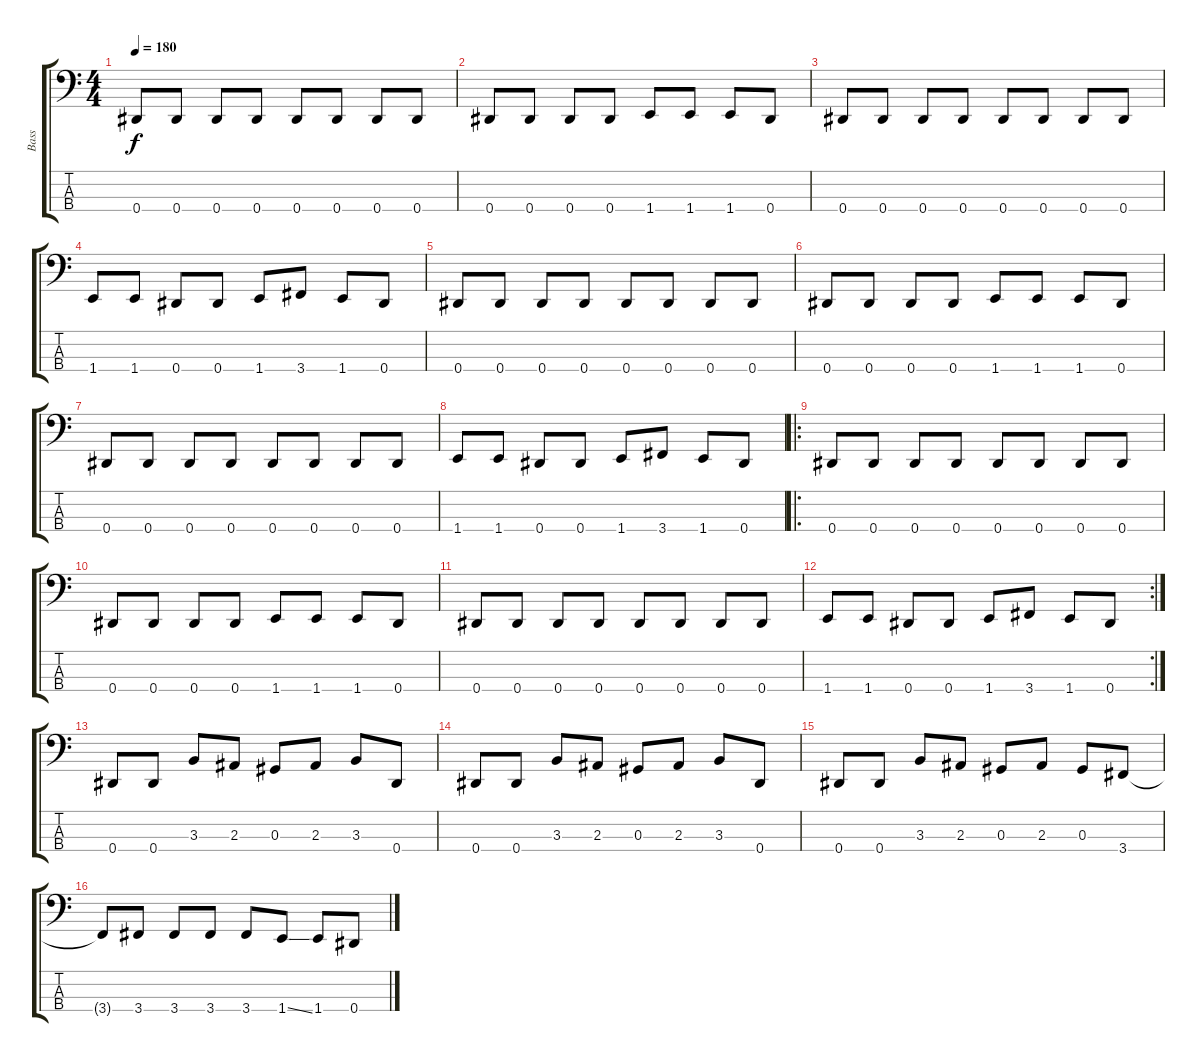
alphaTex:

\track ("Bass" "Bass") {instrument electricbasspick}
\staff {score tabs}
\tuning (Gb2 Db2 Ab1 Eb1) {hide}
\ts (4 4)
\tempo 180
\clef f4
\ks c
0.4.8{dy f} 0.4.8 0.4.8 0.4.8 0.4.8 0.4.8 0.4.8 0.4.8 |
0.4.8 0.4.8 0.4.8 0.4.8 1.4.8 1.4.8 1.4.8 0.4.8 |
0.4.8 0.4.8 0.4.8 0.4.8 0.4.8 0.4.8 0.4.8 0.4.8 |
1.4.8 1.4.8 0.4.8 0.4.8 1.4.8 3.4.8 1.4.8 0.4.8 |
0.4.8 0.4.8 0.4.8 0.4.8 0.4.8 0.4.8 0.4.8 0.4.8 |
0.4.8 0.4.8 0.4.8 0.4.8 1.4.8 1.4.8 1.4.8 0.4.8 |
0.4.8 0.4.8 0.4.8 0.4.8 0.4.8 0.4.8 0.4.8 0.4.8 |
1.4.8 1.4.8 0.4.8 0.4.8 1.4.8 3.4.8 1.4.8 0.4.8 |
\ro
0.4.8 0.4.8 0.4.8 0.4.8 0.4.8 0.4.8 0.4.8 0.4.8 |
0.4.8 0.4.8 0.4.8 0.4.8 1.4.8 1.4.8 1.4.8 0.4.8 |
0.4.8 0.4.8 0.4.8 0.4.8 0.4.8 0.4.8 0.4.8 0.4.8 |
\rc 2
1.4.8 1.4.8 0.4.8 0.4.8 1.4.8 3.4.8 1.4.8 0.4.8 |
0.4.8 0.4.8 3.3.8 2.3.8 0.3.8 2.3.8 3.3.8 0.4.8 |
0.4.8 0.4.8 3.3.8 2.3.8 0.3.8 2.3.8 3.3.8 0.4.8 |
0.4.8 0.4.8 3.3.8 2.3.8 0.3.8 2.3.8 0.3.8 3.4.8 |
3.4{t}.8 3.4.8 3.4.8 3.4.8 3.4.8 1.4{ss}.8 1.4.8 0.4.8
